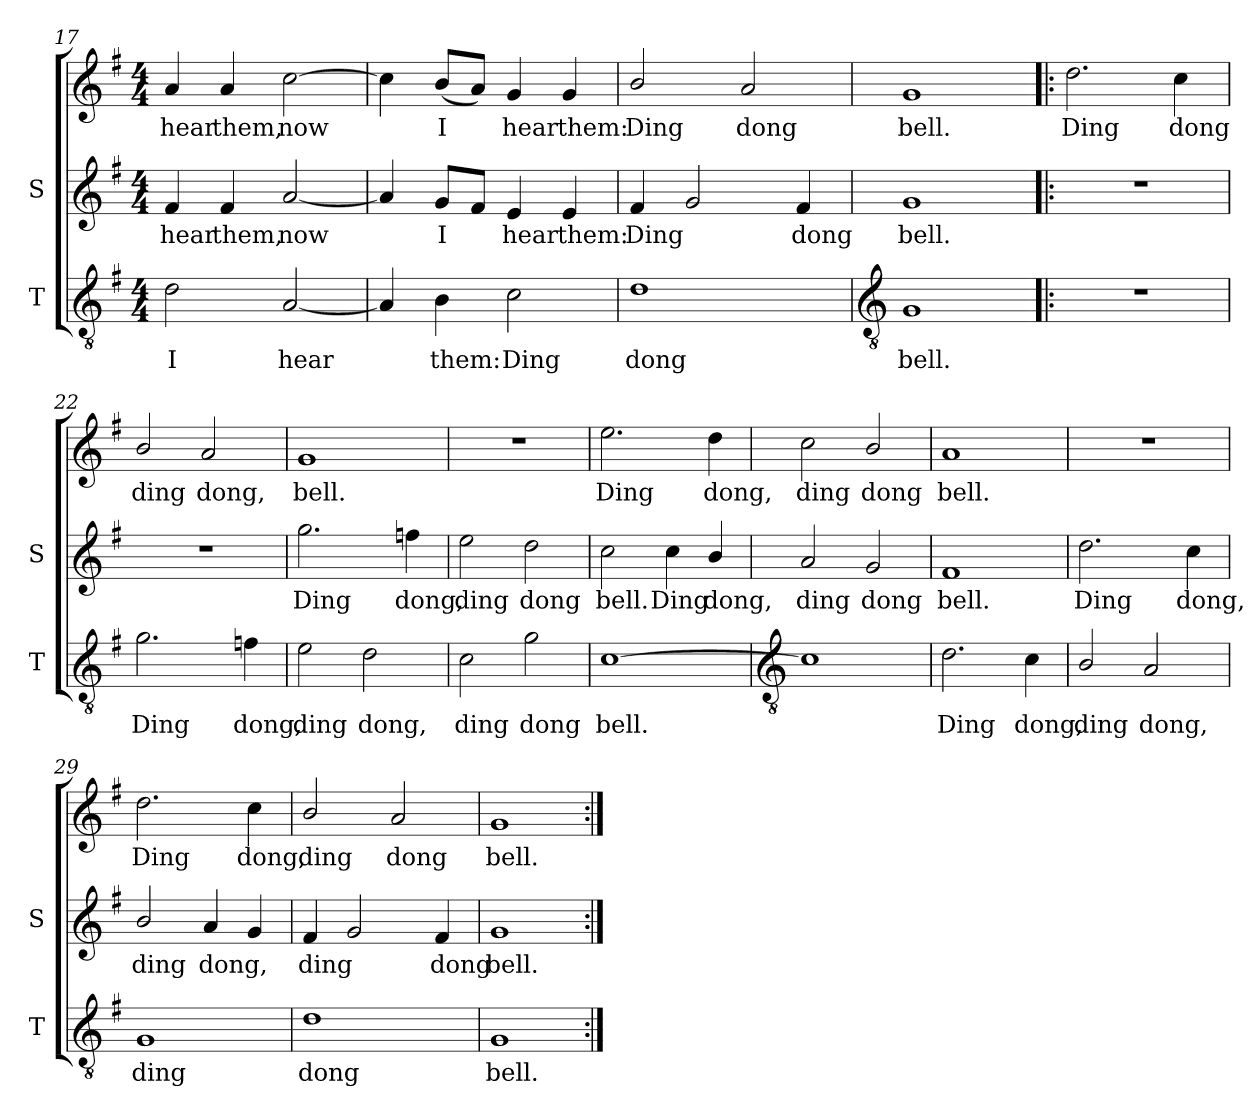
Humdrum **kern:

**kern	**text	**kern	**text	**kern	**text
*part2	*part2	*part1	*part1	*part1	*part1
*staff3	*staff3	*staff2	*staff2	*staff1	*staff1
*I"T	*	*I"S	*	*	*
*I'T	*	*I'S	*	*	*
*clefGv2	*	*clefG2	*	*clefG2	*
*k[f#]	*	*k[f#]	*	*k[f#]	*
*G:	*	*G:	*	*G:	*
*M4/4	*	*M4/4	*	*M4/4	*
=17	=17	=17	=17	=17	=17
!	!LO:LY:b	!	!LO:LY:b	!	!LO:LY:b
2d	I	4f#	hear	4a	hear
!	!	!	!LO:LY:b	!	!LO:LY:b
.	.	4f#	them,	4a	them,
!	!LO:LY:b	!	!LO:LY:b	!	!LO:LY:b
[2A	hear	[2a	now	[2cc	now
=18	=18	=18	=18	=18	=18
4A]	.	4a]	.	4cc]	.
!	!LO:LY:b	!	!LO:LY:b	!	!LO:LY:b
4B	them:	8gL	I	(<8bL	I
.	.	8f#J	.	8aJ)	.
!	!LO:LY:b	!	!LO:LY:b	!	!LO:LY:b
2c	Ding	4e	hear	4g	hear
!	!	!	!LO:LY:b	!	!LO:LY:b
.	.	4e	them:	4g	them:
=19	=19	=19	=19	=19	=19
!	!LO:LY:b	!	!LO:LY:b	!	!LO:LY:b
1d	dong	4f#	Ding	2b/	Ding
.	.	2g	.	.	.
!	!	!	!	!	!LO:LY:b
.	.	.	.	2a	dong
!	!	!	!LO:LY:b	!	!
.	.	4f#	dong	.	.
!!LO:LB:g=z
=20	=20	=20	=20	=20	=20
*clefGv2	*	*	*	*	*
!	!LO:LY:b	!	!LO:LY:b	!	!LO:LY:b
1G	bell.	1g	bell.	1g	bell.
=21!|:	=21!|:	=21!|:	=21!|:	=21!|:	=21!|:
!	!	!	!	!	!LO:LY:b
1r	.	1r	.	2.dd	Ding
!	!	!	!	!	!LO:LY:b
.	.	.	.	4cc	dong
=22	=22	=22	=22	=22	=22
!	!LO:LY:b	!	!	!	!LO:LY:b
2.g	Ding	1r	.	2b/	ding
!	!	!	!	!	!LO:LY:b
.	.	.	.	2a	dong,
!	!LO:LY:b	!	!	!	!
4fn	dong,	.	.	.	.
=23	=23	=23	=23	=23	=23
!	!LO:LY:b	!	!LO:LY:b	!	!LO:LY:b
2e	ding	2.gg	Ding	1g	bell.
!	!LO:LY:b	!	!	!	!
2d	dong,	.	.	.	.
!	!	!	!LO:LY:b	!	!
.	.	4ffn	dong,	.	.
=24	=24	=24	=24	=24	=24
!	!LO:LY:b	!	!LO:LY:b	!	!
2c	ding	2ee	ding	1r	.
!	!LO:LY:b	!	!LO:LY:b	!	!
2g	dong	2dd	dong	.	.
=25	=25	=25	=25	=25	=25
!	!LO:LY:b	!	!LO:LY:b	!	!LO:LY:b
[1c	bell.	2cc	bell.	2.ee	Ding
!	!	!	!LO:LY:b	!	!
.	.	4cc	Ding	.	.
!	!	!	!LO:LY:b	!	!LO:LY:b
.	.	4b/	dong,	4dd	dong,
!!LO:LB:g=z
=26	=26	=26	=26	=26	=26
*clefGv2	*	*	*	*	*
!	!	!	!LO:LY:b	!	!LO:LY:b
1c]	.	2a	ding	2cc	ding
!	!	!	!LO:LY:b	!	!LO:LY:b
.	.	2g	dong	2b/	dong
=27	=27	=27	=27	=27	=27
!	!LO:LY:b	!	!LO:LY:b	!	!LO:LY:b
2.d	Ding	1f#	bell.	1a	bell.
!	!LO:LY:b	!	!	!	!
4c	dong,	.	.	.	.
=28	=28	=28	=28	=28	=28
!	!LO:LY:b	!	!LO:LY:b	!	!
2B/	ding	2.dd	Ding	1r	.
!	!LO:LY:b	!	!	!	!
2A	dong,	.	.	.	.
!	!	!	!LO:LY:b	!	!
.	.	4cc	dong,	.	.
=29	=29	=29	=29	=29	=29
!	!LO:LY:b	!	!LO:LY:b	!	!LO:LY:b
1G	ding	2b/	ding	2.dd	Ding
!	!	!	!LO:LY:b	!	!
.	.	4a	dong,	.	.
!	!	!	!	!	!LO:LY:b
.	.	4g	.	4cc\	dong,
=30	=30	=30	=30	=30	=30
!	!LO:LY:b	!	!LO:LY:b	!	!LO:LY:b
1d	dong	4f#	ding	2b/	ding
.	.	2g	.	.	.
!	!	!	!	!	!LO:LY:b
.	.	.	.	2a	dong
!	!	!	!LO:LY:b	!	!
.	.	4f#	dong	.	.
=31	=31	=31	=31	=31	=31
!	!LO:LY:b	!	!LO:LY:b	!	!LO:LY:b
1G	bell.	1g	bell.	1g	bell.
=:|!	=:|!	=:|!	=:|!	=:|!	=:|!
*-	*-	*-	*-	*-	*-
